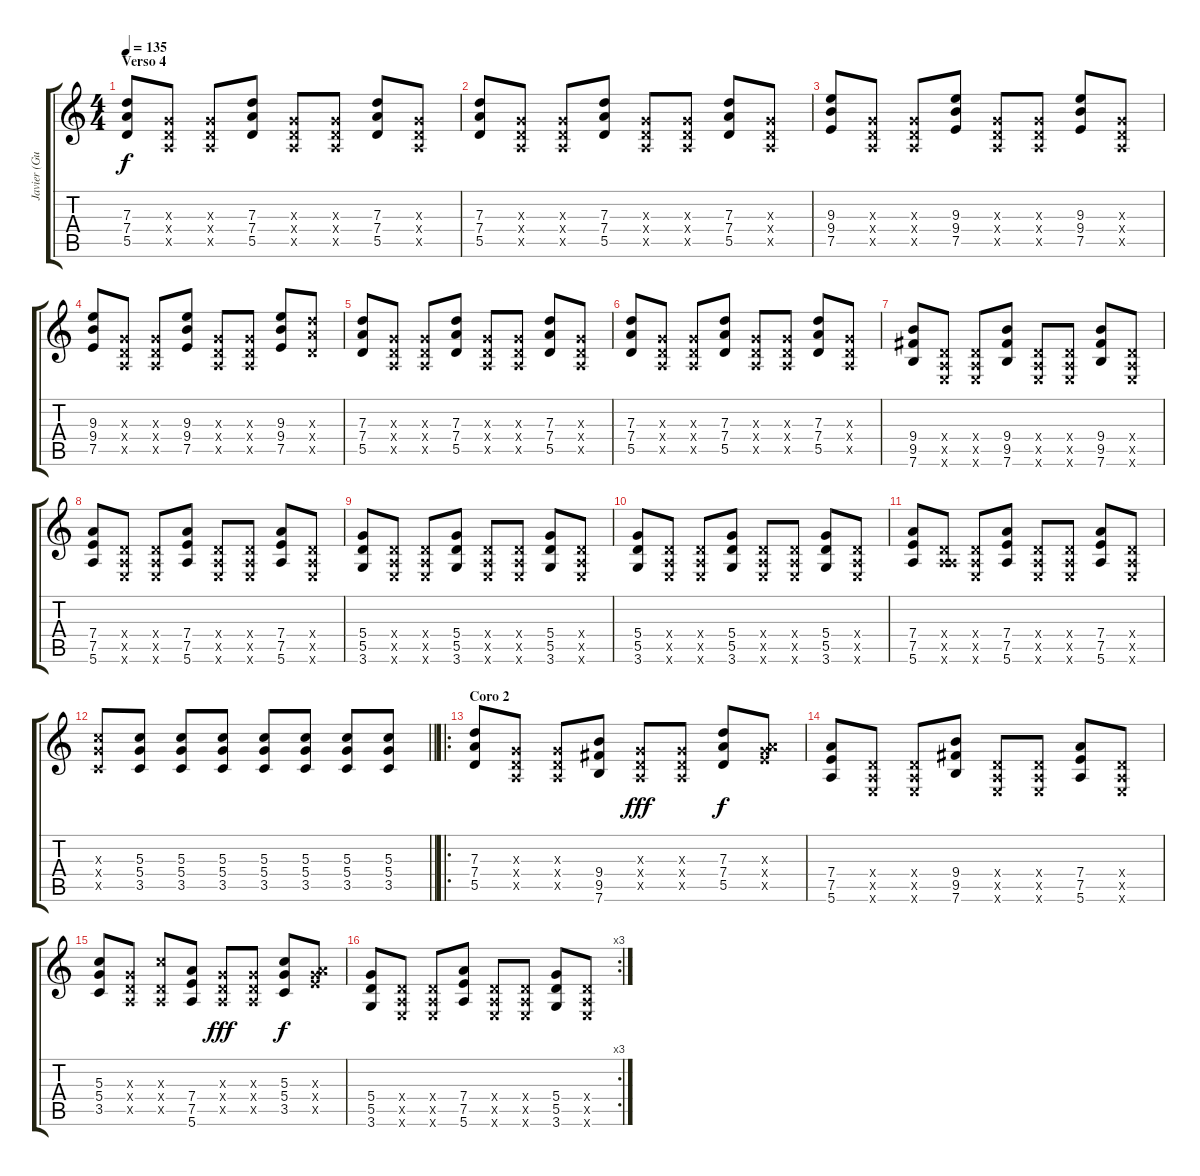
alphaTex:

\track ("Javier (Guitarra)" "Javier (Gu") {instrument overdrivenguitar}
\staff {score tabs}
\tuning (E4 B3 G3 D3 A2 E2) {hide}
\ts (4 4)
\section ("" "Verso 4")
\tempo 135
\clef g2
\ks c
(7.3 7.4 5.5).8{dy f} (0.3{x} 0.4{x} 0.5{x}).8 (0.3{x} 0.4{x} 0.5{x}).8 (7.3 7.4 5.5).8 (0.3{x} 0.4{x} 0.5{x}).8 (0.3{x} 0.4{x} 0.5{x}).8 (7.3 7.4 5.5).8 (0.3{x} 0.4{x} 0.5{x}).8 |
(7.3 7.4 5.5).8 (0.3{x} 0.4{x} 0.5{x}).8 (0.3{x} 0.4{x} 0.5{x}).8 (7.3 7.4 5.5).8 (0.3{x} 0.4{x} 0.5{x}).8 (0.3{x} 0.4{x} 0.5{x}).8 (7.3 7.4 5.5).8 (0.3{x} 0.4{x} 0.5{x}).8 |
(9.3 9.4 7.5).8 (0.3{x} 0.4{x} 0.5{x}).8 (0.3{x} 0.4{x} 0.5{x}).8 (9.3 9.4 7.5).8 (0.3{x} 0.4{x} 0.5{x}).8 (0.3{x} 0.4{x} 0.5{x}).8 (9.3 9.4 7.5).8 (0.3{x} 0.4{x} 0.5{x}).8 |
(9.3 9.4 7.5).8 (0.3{x} 0.4{x} 0.5{x}).8 (0.3{x} 0.4{x} 0.5{x}).8 (9.3 9.4 7.5).8 (0.3{x} 0.4{x} 0.5{x}).8 (0.3{x} 0.4{x} 0.5{x}).8 (9.3 9.4 7.5).8 (7.3{x} 7.4{x} 5.5{x}).8 |
(7.3 7.4 5.5).8 (0.3{x} 0.4{x} 0.5{x}).8 (0.3{x} 0.4{x} 0.5{x}).8 (7.3 7.4 5.5).8 (0.3{x} 0.4{x} 0.5{x}).8 (0.3{x} 0.4{x} 0.5{x}).8 (7.3 7.4 5.5).8 (0.3{x} 0.4{x} 0.5{x}).8 |
(7.3 7.4 5.5).8 (0.3{x} 0.4{x} 0.5{x}).8 (0.3{x} 0.4{x} 0.5{x}).8 (7.3 7.4 5.5).8 (0.3{x} 0.4{x} 0.5{x}).8 (0.3{x} 0.4{x} 0.5{x}).8 (7.3 7.4 5.5).8 (0.3{x} 0.4{x} 0.5{x}).8 |
(9.4 9.5 7.6).8 (0.4{x} 0.5{x} 0.6{x}).8 (0.4{x} 0.5{x} 0.6{x}).8 (9.4 9.5 7.6).8 (0.4{x} 0.5{x} 0.6{x}).8 (0.4{x} 0.5{x} 0.6{x}).8 (9.4 9.5 7.6).8 (0.4{x} 0.5{x} 0.6{x}).8 |
(7.4 7.5 5.6).8 (0.4{x} 0.5{x} 0.6{x}).8 (0.4{x} 0.5{x} 0.6{x}).8 (7.4 7.5 5.6).8 (0.4{x} 0.5{x} 0.6{x}).8 (0.4{x} 0.5{x} 0.6{x}).8 (7.4 7.5 5.6).8 (0.4{x} 0.5{x} 0.6{x}).8 |
(5.4 5.5 3.6).8 (0.4{x} 0.5{x} 0.6{x}).8 (0.4{x} 0.5{x} 0.6{x}).8 (5.4 5.5 3.6).8 (0.4{x} 0.5{x} 0.6{x}).8 (0.4{x} 0.5{x} 0.6{x}).8 (5.4 5.5 3.6).8 (0.4{x} 0.5{x} 0.6{x}).8 |
(5.4 5.5 3.6).8 (0.4{x} 0.5{x} 0.6{x}).8 (0.4{x} 0.5{x} 0.6{x}).8 (5.4 5.5 3.6).8 (0.4{x} 0.5{x} 0.6{x}).8 (0.4{x} 0.5{x} 0.6{x}).8 (5.4 5.5 3.6).8 (0.4{x} 0.5{x} 0.6{x}).8 |
(7.4 7.5 5.6).8 (0.4{x} 0.5{x} 5.6{x}).8 (0.4{x} 0.5{x} 0.6{x}).8 (7.4 7.5 5.6).8 (0.4{x} 0.5{x} 0.6{x}).8 (0.4{x} 0.5{x} 0.6{x}).8 (7.4 7.5 5.6).8 (0.4{x} 0.5{x} 0.6{x}).8 |
\barLineRight lightlight
(5.3{x} 5.4{x} 3.5{x}).8 (5.3 5.4 3.5).8 (5.3 5.4 3.5).8 (5.3 5.4 3.5).8 (5.3 5.4 3.5).8 (5.3 5.4 3.5).8 (5.3 5.4 3.5).8 (5.3 5.4 3.5).8 |
\ro
\section ("" "Coro 2")
(7.3 7.4 5.5).8 (0.3{x} 0.4{x} 0.5{x}).8 (0.3{x} 0.4{x} 0.5{x}).8 (9.4 9.5 7.6).8 (0.3{x} 0.4{x} 0.5{x}).8{dy fff} (0.3{x} 0.4{x} 0.5{x}).8 (7.3 7.4 5.5).8{dy f} (0.3{x} 7.4{x} 7.5{x}).8 |
(7.4 7.5 5.6).8 (0.4{x} 0.5{x} 0.6{x}).8 (0.4{x} 0.5{x} 0.6{x}).8 (9.4 9.5 7.6).8 (0.4{x} 0.5{x} 0.6{x}).8 (0.4{x} 0.5{x} 0.6{x}).8 (7.4 7.5 5.6).8 (0.4{x} 0.5{x} 0.6{x}).8 |
(5.3 5.4 3.5).8 (0.3{x} 0.4{x} 0.5{x}).8 (5.3{x} 0.4{x} 0.5{x}).8 (7.4 7.5 5.6).8 (0.3{x} 0.4{x} 0.5{x}).8{dy fff} (0.3{x} 0.4{x} 0.5{x}).8 (5.3 5.4 3.5).8{dy f} (0.3{x} 7.4{x} 7.5{x}).8 |
\rc 3
(5.4 5.5 3.6).8 (0.4{x} 0.5{x} 0.6{x}).8 (0.4{x} 0.5{x} 0.6{x}).8 (7.4 7.5 5.6).8 (0.4{x} 0.5{x} 0.6{x}).8 (0.4{x} 0.5{x} 0.6{x}).8 (5.4 5.5 3.6).8 (0.4{x} 0.5{x} 0.6{x}).8
